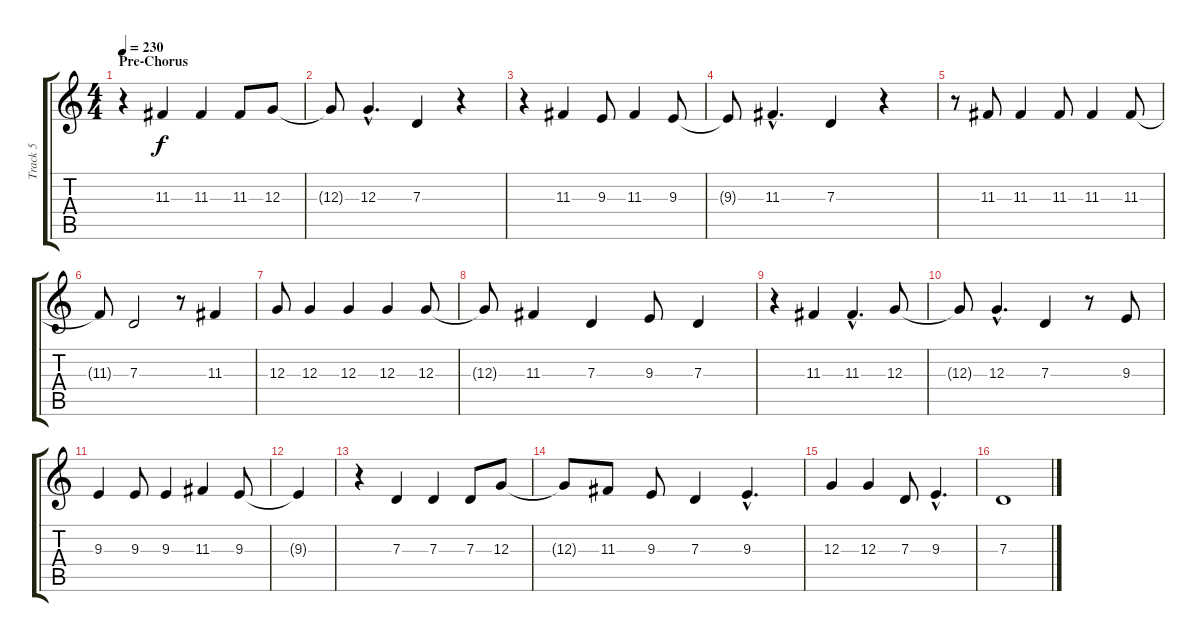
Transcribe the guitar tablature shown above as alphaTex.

\track ("Track 5" "Track 5") {instrument lead6voice}
\staff {score tabs}
\tuning (E4 B3 G3 D3 A2 E2) {hide}
\ts (4 4)
\section ("" "Pre-Chorus")
\tempo 230
\clef g2
\ks c
r.4{dy f} 11.3.4 11.3.4 11.3.8 12.3.8 |
12.3{t}.8 12.3{hac}.4{d} 7.3.4 r.4 |
r.4 11.3.4 9.3.8 11.3.4 9.3.8 |
9.3{t}.8 11.3{hac}.4{d} 7.3.4 r.4 |
r.8 11.3.8 11.3.4 11.3.8 11.3.4 11.3.8 |
11.3{t}.8 7.3.2 r.8 11.3.4 |
12.3.8 12.3.4 12.3.4 12.3.4 12.3.8 |
12.3{t}.8 11.3.4 7.3.4 9.3.8 7.3.4 |
r.4 11.3.4 11.3{hac}.4{d} 12.3.8 |
12.3{t}.8 12.3{hac}.4{d} 7.3.4 r.8 9.3.8 |
9.3.4 9.3.8 9.3.4 11.3.4 9.3.8 |
9.3{t}.4 |
r.4 7.3.4 7.3.4 7.3.8 12.3.8 |
12.3{t}.8 11.3.8 9.3.8 7.3.4 9.3{hac}.4{d} |
12.3.4 12.3.4 7.3.8 9.3{hac}.4{d} |
7.3.1
